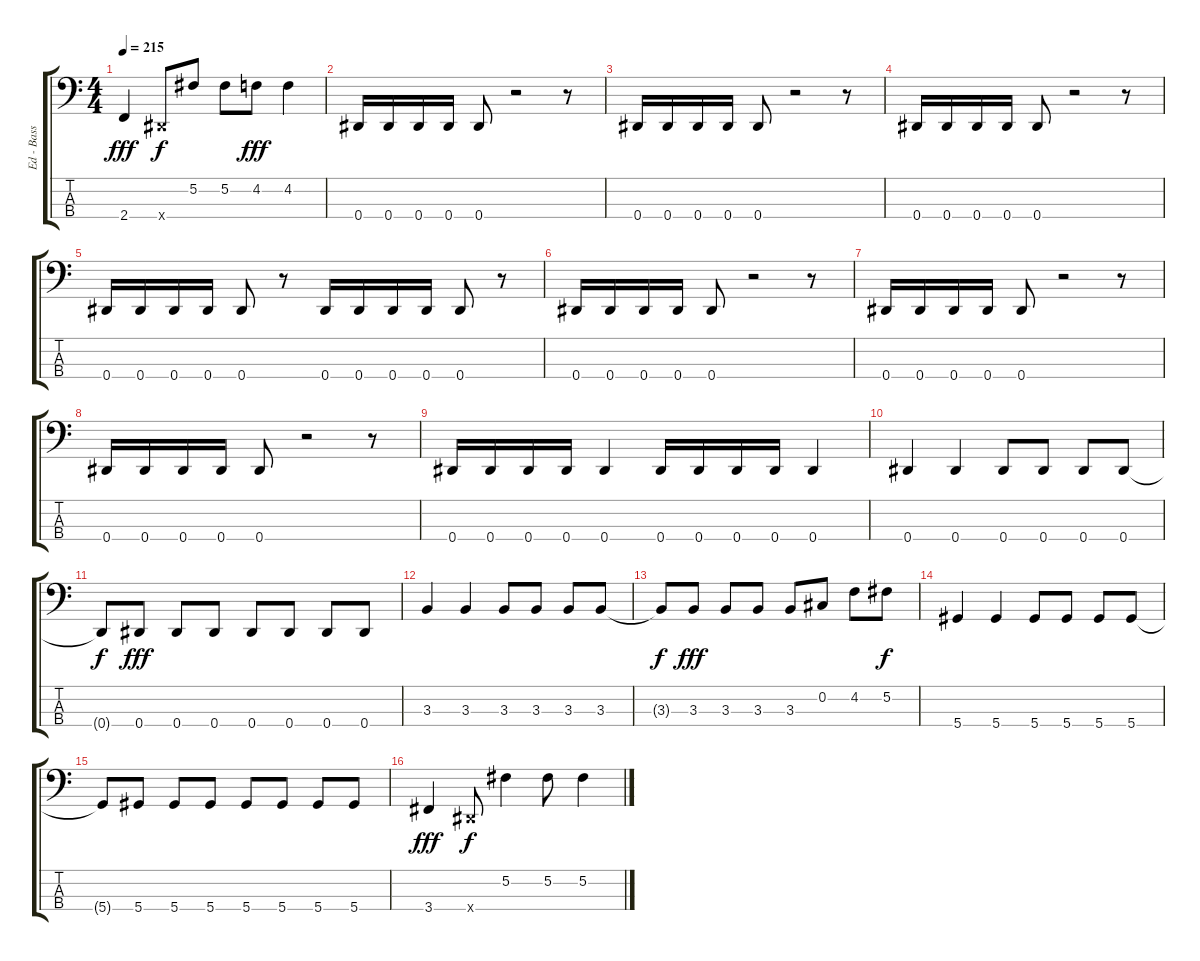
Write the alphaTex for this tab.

\track ("Ed - Bass" "Ed - Bass") {instrument electricbasspick}
\staff {score tabs}
\tuning (Gb2 Db2 Ab1 Eb1) {hide}
\ts (4 4)
\tempo 215
\clef f4
\ks c
2.4.4{dy fff} 0.4{x}.8{dy f} 5.2.8 5.2.8 4.2.8{dy fff} 4.2.4 |
0.4.16 0.4.16 0.4.16 0.4.16 0.4.8 r.2 r.8 |
0.4.16 0.4.16 0.4.16 0.4.16 0.4.8 r.2 r.8 |
0.4.16 0.4.16 0.4.16 0.4.16 0.4.8 r.2 r.8 |
0.4.16 0.4.16 0.4.16 0.4.16 0.4.8 r.8 0.4.16 0.4.16 0.4.16 0.4.16 0.4.8 r.8 |
0.4.16 0.4.16 0.4.16 0.4.16 0.4.8 r.2 r.8 |
0.4.16 0.4.16 0.4.16 0.4.16 0.4.8 r.2 r.8 |
0.4.16 0.4.16 0.4.16 0.4.16 0.4.8 r.2 r.8 |
0.4.16 0.4.16 0.4.16 0.4.16 0.4.4 0.4.16 0.4.16 0.4.16 0.4.16 0.4.4 |
0.4.4 0.4.4 0.4.8 0.4.8 0.4.8 0.4.8 |
0.4{t}.8{dy f} 0.4.8{dy fff} 0.4.8 0.4.8 0.4.8 0.4.8 0.4.8 0.4.8 |
3.3.4 3.3.4 3.3.8 3.3.8 3.3.8 3.3.8 |
3.3{t}.8{dy f} 3.3.8{dy fff} 3.3.8 3.3.8 3.3.8 0.2.8 4.2.8 5.2.8{dy f} |
5.4.4 5.4.4 5.4.8 5.4.8 5.4.8 5.4.8 |
5.4{t}.8 5.4.8 5.4.8 5.4.8 5.4.8 5.4.8 5.4.8 5.4.8 |
3.4.4{dy fff} 0.4{x}.8{dy f} 5.2.4 5.2.8 5.2.4
